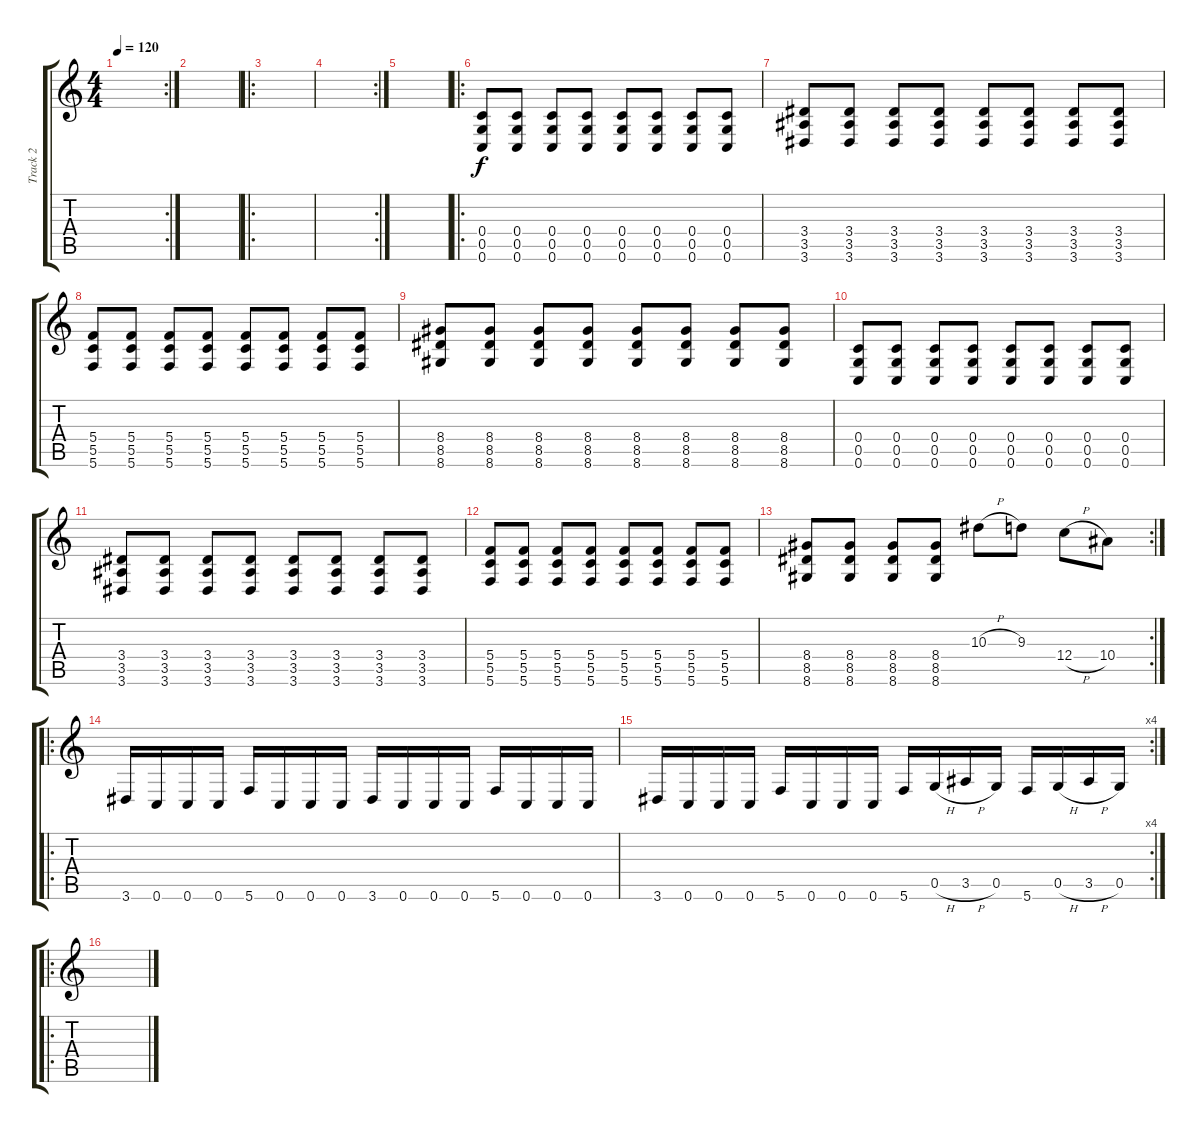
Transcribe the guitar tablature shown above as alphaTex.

\track ("Track 2" "Track 2") {instrument distortionguitar}
\staff {score tabs}
\tuning (D4 A3 F3 C3 G2 C2) {hide}
\rc 2
\ts (4 4)
\tempo 120
\clef g2
\ks c
|
|
\ro
|
\rc 2
|
|
\ro
(0.4 0.5 0.6).8 (0.4 0.5 0.6).8 (0.4 0.5 0.6).8 (0.4 0.5 0.6).8 (0.4 0.5 0.6).8 (0.4 0.5 0.6).8 (0.4 0.5 0.6).8 (0.4 0.5 0.6).8 |
(3.4 3.5 3.6).8 (3.4 3.5 3.6).8 (3.4 3.5 3.6).8 (3.4 3.5 3.6).8 (3.4 3.5 3.6).8 (3.4 3.5 3.6).8 (3.4 3.5 3.6).8 (3.4 3.5 3.6).8 |
(5.4 5.5 5.6).8 (5.4 5.5 5.6).8 (5.4 5.5 5.6).8 (5.4 5.5 5.6).8 (5.4 5.5 5.6).8 (5.4 5.5 5.6).8 (5.4 5.5 5.6).8 (5.4 5.5 5.6).8 |
(8.4 8.5 8.6).8 (8.4 8.5 8.6).8 (8.4 8.5 8.6).8 (8.4 8.5 8.6).8 (8.4 8.5 8.6).8 (8.4 8.5 8.6).8 (8.4 8.5 8.6).8 (8.4 8.5 8.6).8 |
(0.4 0.5 0.6).8 (0.4 0.5 0.6).8 (0.4 0.5 0.6).8 (0.4 0.5 0.6).8 (0.4 0.5 0.6).8 (0.4 0.5 0.6).8 (0.4 0.5 0.6).8 (0.4 0.5 0.6).8 |
(3.4 3.5 3.6).8 (3.4 3.5 3.6).8 (3.4 3.5 3.6).8 (3.4 3.5 3.6).8 (3.4 3.5 3.6).8 (3.4 3.5 3.6).8 (3.4 3.5 3.6).8 (3.4 3.5 3.6).8 |
(5.4 5.5 5.6).8 (5.4 5.5 5.6).8 (5.4 5.5 5.6).8 (5.4 5.5 5.6).8 (5.4 5.5 5.6).8 (5.4 5.5 5.6).8 (5.4 5.5 5.6).8 (5.4 5.5 5.6).8 |
\rc 2
(8.4 8.5 8.6).8 (8.4 8.5 8.6).8 (8.4 8.5 8.6).8 (8.4 8.5 8.6).8 10.3{h}.8 9.3.8 12.4{h}.8 10.4.8 |
\ro
3.6.16 0.6.16 0.6.16 0.6.16 5.6.16 0.6.16 0.6.16 0.6.16 3.6.16 0.6.16 0.6.16 0.6.16 5.6.16 0.6.16 0.6.16 0.6.16 |
\rc 4
3.6.16 0.6.16 0.6.16 0.6.16 5.6.16 0.6.16 0.6.16 0.6.16 5.6.16 0.5{h}.16 3.5{h}.16 0.5.16 5.6.16 0.5{h}.16 3.5{h}.16 0.5.16 |
\ro
